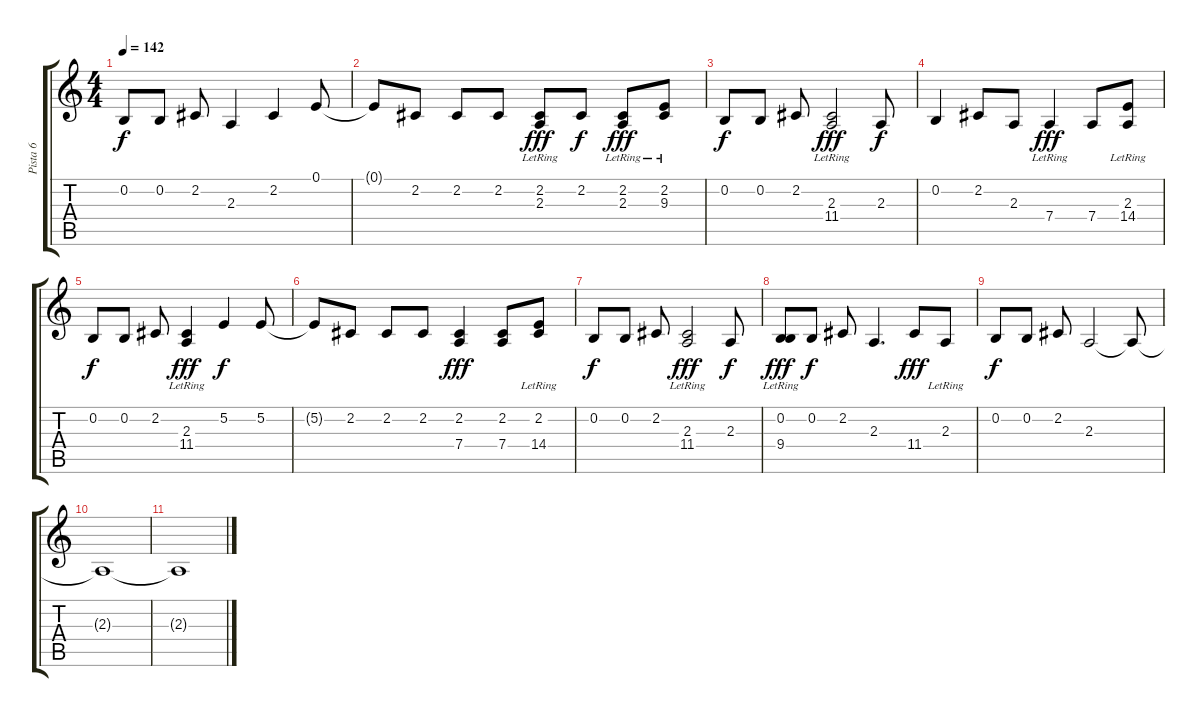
\track ("Pista 6" "Pista 6") {instrument electricgrandpiano}
\staff {score tabs}
\tuning (E4 B3 G3 D3 A2 E2) {hide}
\ts (4 4)
\tempo 142
\clef g2
\ks c
0.2.8{dy f} 0.2.8 2.2.8 2.3.4 2.2.4 0.1.8 |
0.1{t}.8 2.2.8 2.2.8 2.2.8 (2.2 2.3{lr}).8{dy fff} 2.2.8{dy f} (2.2 2.3{lr}).8{dy fff} (2.2 9.3{lr}).8 |
0.2.8{dy f} 0.2.8 2.2.8 (2.3 11.4{lr}).2{dy fff} 2.3.8{dy f} |
0.2.4 2.2.8 2.3.8 7.4{lr}.4{dy fff} 7.4.8 (2.3 14.4{lr}).8 |
0.2.8{dy f} 0.2.8 2.2.8 (2.3 11.4{lr}).4{dy fff} 5.2.4{dy f} 5.2.8 |
5.2{t}.8 2.2.8 2.2.8 2.2.8 (2.2 7.4).4{dy fff} (2.2 7.4).8 (2.2 14.4{lr}).8 |
0.2.8{dy f} 0.2.8 2.2.8 (2.3 11.4{lr}).2{dy fff} 2.3.8{dy f} |
(0.2 9.4{lr}).8{dy fff} 0.2.8{dy f} 2.2.8 2.3.4{d} 11.4.8{dy fff} 2.3{lr}.8 |
0.2.8{dy f} 0.2.8 2.2.8 2.3.2 2.3{t}.8 |
2.3{t}.1 |
2.3{t}.1
